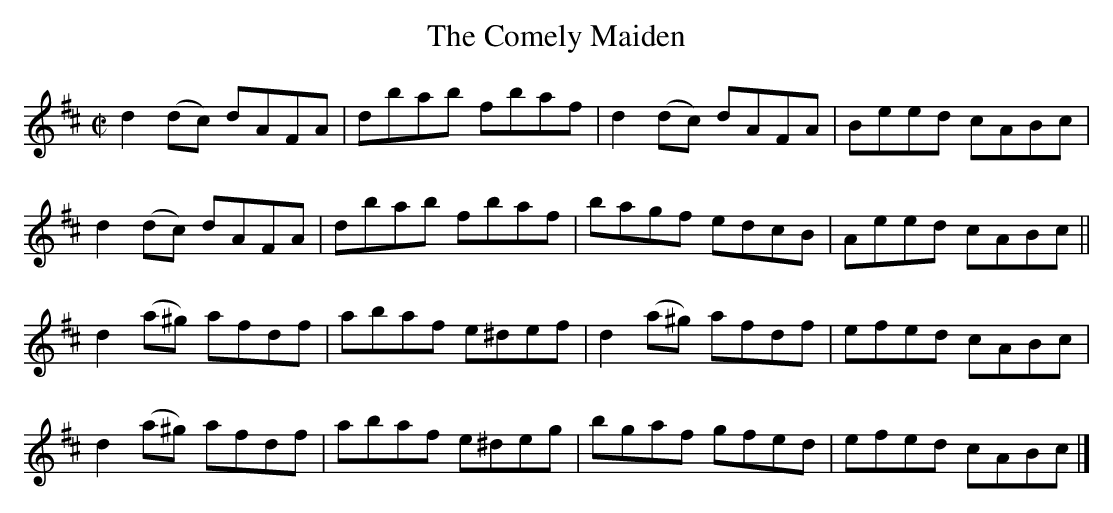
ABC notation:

X:1
T: The Comely Maiden
M: C|
L: 1/8
K: D
d2(dc) dAFA|dbab fbaf|d2(dc) dAFA|Beed cABc|
d2(dc) dAFA|dbab fbaf|bagf edcB|Aeed cABc||
d2(a^g) afdf|abaf e^def|d2(a^g) afdf|efed cABc|
d2(a^g) afdf|abaf e^deg|bgaf gfed|efed cABc|]
